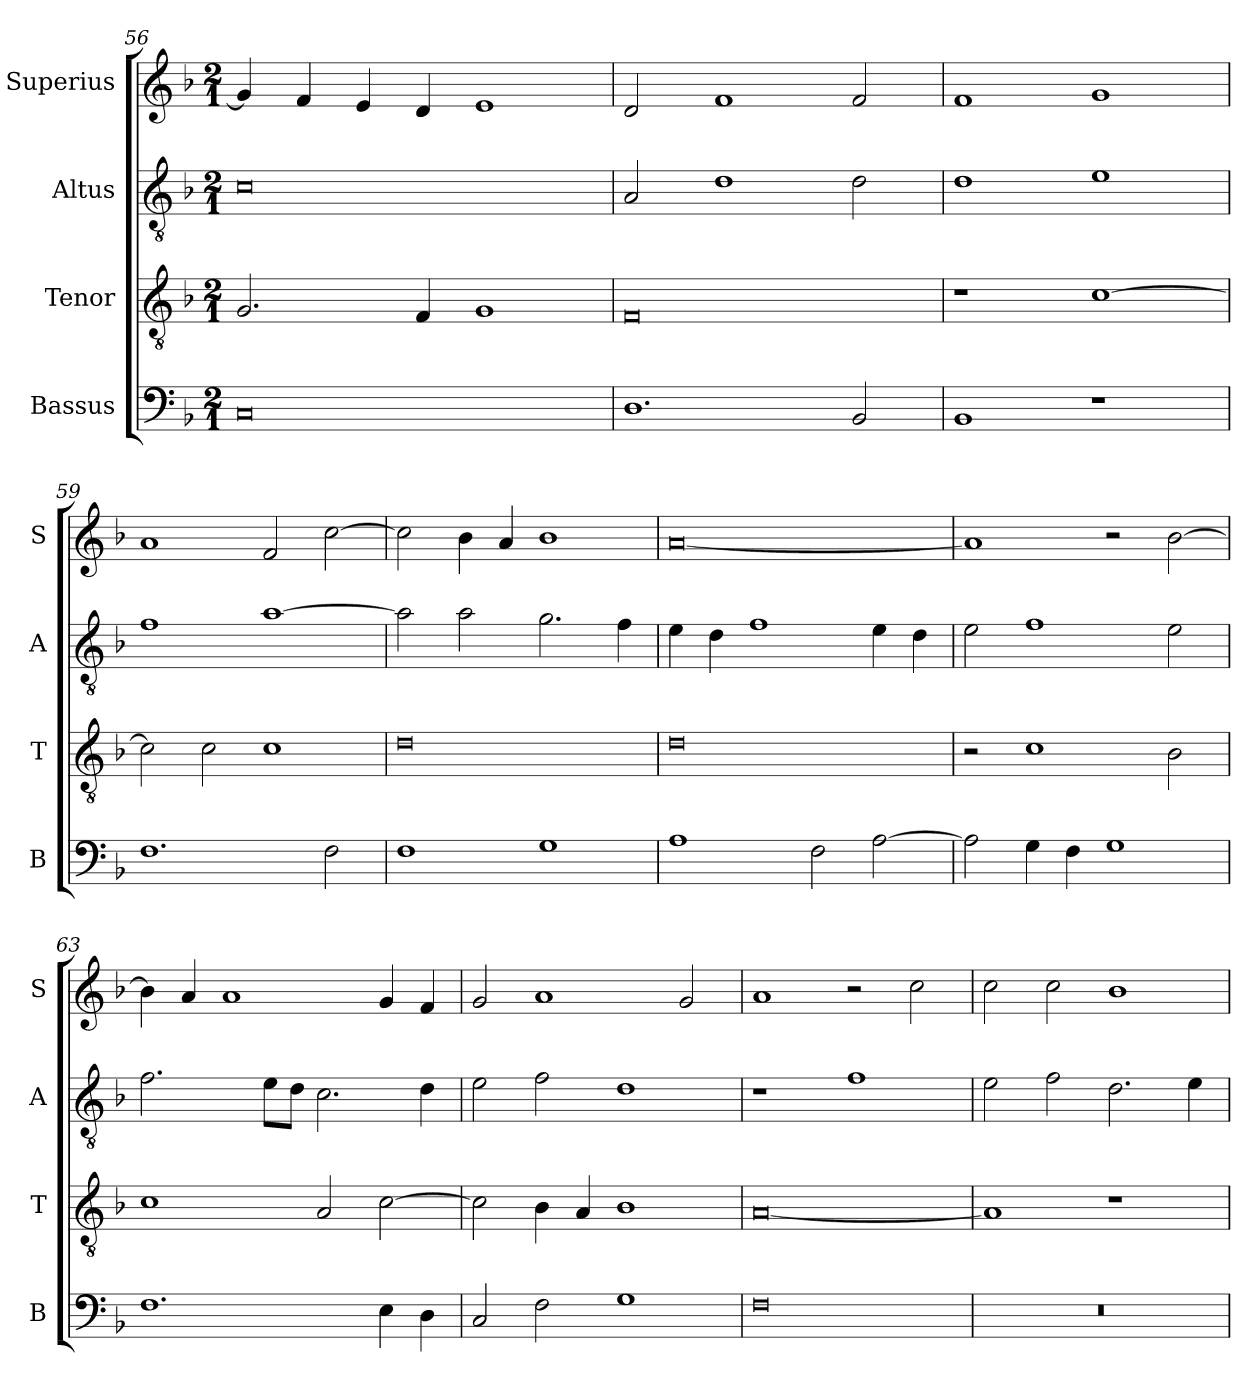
**kern	**kern	**kern	**kern
*part4	*part3	*part2	*part1
*staff4	*staff3	*staff2	*staff1
*I"Bassus	*I"Tenor	*I"Altus	*I"Superius
*I'B	*I'T	*I'A	*I'S
*clefF4	*clefGv2	*clefGv2	*clefG2
*k[b-]	*k[b-]	*k[b-]	*k[b-]
*F:	*F:	*F:	*F:
*M2/1	*M2/1	*M2/1	*M2/1
=56	=56	=56	=56
0C	2.G	0c	4g]
.	.	.	4f
.	.	.	4e
.	4F	.	4d
.	1G	.	1e
=57	=57	=57	=57
1.D	0F	2A	2d
.	.	1d	1f
2BB-	.	2d	2f
=58	=58	=58	=58
1BB-	1r	1d	1f
1r	[1c	1e	1g
=59	=59	=59	=59
1.F	2c]	1f	1a
.	2c	.	.
.	1c	[1a	2f
2F	.	.	[2cc
=60	=60	=60	=60
1F	0d	2a]	2cc]
.	.	2a	4b-
.	.	.	4a
1G	.	2.g	1b-
.	.	4f	.
=61	=61	=61	=61
1A	0d	4e	[0a
.	.	4d	.
.	.	1f	.
2F	.	.	.
[2A	.	4e	.
.	.	4d	.
=62	=62	=62	=62
2A]	2r	2e	1a]
4G	1c	1f	.
4F	.	.	.
1G	.	.	2r
.	2B-	2e	[2b-
=63	=63	=63	=63
1.F	1c	2.f	4b-]
.	.	.	4a
.	.	.	1a
.	.	8eL	.
.	.	8dJ	.
.	2A	2.c	.
4E	[2c	.	4g
4D	.	4d	4f
=64	=64	=64	=64
2C	2c]	2e	2g
2F	4B-	2f	1a
.	4A	.	.
1G	1B-	1d	.
.	.	.	2g
=65	=65	=65	=65
0F	[0A	1r	1a
.	.	1f	2r
.	.	.	2cc
=66	=66	=66	=66
0r	1A]	2e	2cc
.	.	2f	2cc
.	1r	2.d	1b-
.	.	4e	.
=	=	=	=
*-	*-	*-	*-
